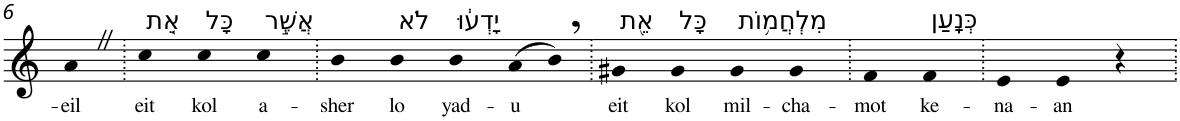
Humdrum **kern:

**kern	**text
*part1	*part1
*staff1	*staff1
*I"Piano	*
*I'Pno	*
!!LO:PB:g=z
*clefG2	*
*k[]	*
=6	=6
!	!LO:LY:b
4aZ	-eil
=7.	=7.
!LO:TX:a:t=אֵ֚ת	!
!	!LO:LY:b
4cc	eit
!LO:TX:a:t=כָּל	!
!	!LO:LY:b
4cc	kol
!LO:TX:a:t=אֲשֶׁ֣ר	!
!	!LO:LY:b
4cc	a-
=8.	=8.
!	!LO:LY:b
4b	-sher
!LO:TX:a:t=לֹא	!
!	!LO:LY:b
4b	lo
!LO:TX:a:t=יָדְע֔וּ	!
!	!LO:LY:b
4b	yad-
!	!LO:LY:b
(>8a	-u
8b,)	.
=9.	=9.
!LO:TX:a:t=אֵ֖ת	!
!	!LO:LY:b
4g#X	eit
!LO:TX:a:t=כָּל	!
!	!LO:LY:b
4g#	kol
!LO:TX:a:t=מִלְחֲמ֥וֹת	!
!	!LO:LY:b
4g#	mil-
!	!LO:LY:b
4g#	-cha-
=10.	=10.
!	!LO:LY:b
4f	-mot
!LO:TX:a:t=כְּנָֽעַן	!
!	!LO:LY:b
4f	ke-
=11.	=11.
!	!LO:LY:b
4e	-na-
!	!LO:LY:b
4e	-an
4r	.
=.	=.
*-	*-
